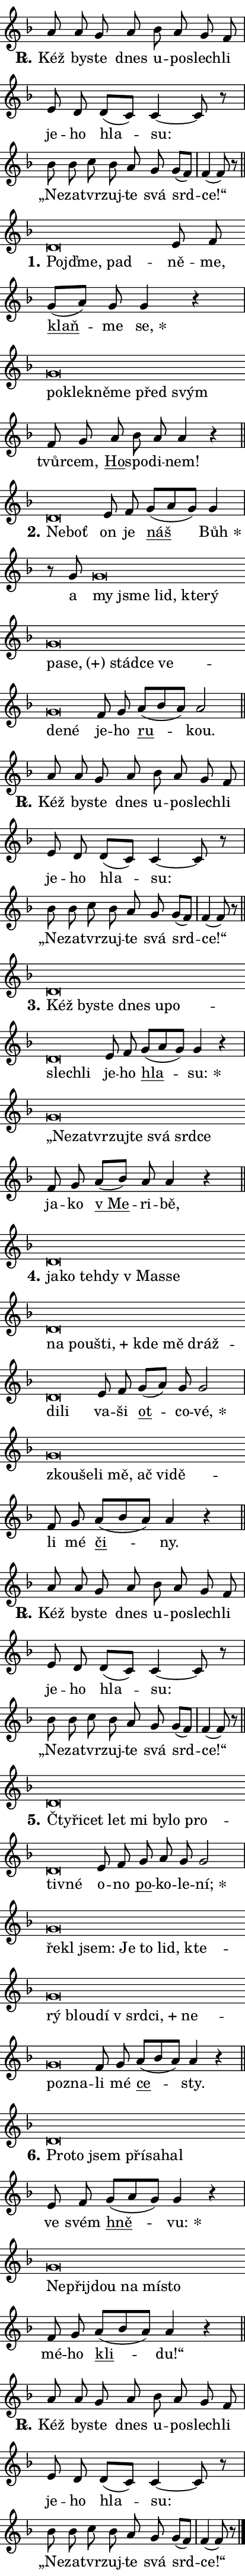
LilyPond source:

\version "2.22.1"
\header { tagline = "" }
\paper {
  indent = 0\cm
  top-margin = 0\cm
  right-margin = 0\cm
  bottom-margin = 0\cm
  left-margin = 0\cm
  paper-width = 7\cm
  page-breaking = #ly:one-page-breaking
  system-system-spacing.basic-distance = #11
  score-system-spacing.basic-distance = #11
  ragged-last = ##f
}


%% Author: Thomas Morley
%% https://lists.gnu.org/archive/html/lilypond-user/2020-05/msg00002.html
#(define (line-position grob)
"Returns position of @var[grob} in current system:
   @code{'start}, if at first time-step
   @code{'end}, if at last time-step
   @code{'middle} otherwise
"
  (let* ((col (ly:item-get-column grob))
         (ln (ly:grob-object col 'left-neighbor))
         (rn (ly:grob-object col 'right-neighbor))
         (col-to-check-left (if (ly:grob? ln) ln col))
         (col-to-check-right (if (ly:grob? rn) rn col))
         (break-dir-left
           (and
             (ly:grob-property col-to-check-left 'non-musical #f)
             (ly:item-break-dir col-to-check-left)))
         (break-dir-right
           (and
             (ly:grob-property col-to-check-right 'non-musical #f)
             (ly:item-break-dir col-to-check-right))))
        (cond ((eqv? 1 break-dir-left) 'start)
              ((eqv? -1 break-dir-right) 'end)
              (else 'middle))))

#(define (tranparent-at-line-position vctor)
  (lambda (grob)
  "Relying on @code{line-position} select the relevant enry from @var{vctor}.
Used to determine transparency,"
    (case (line-position grob)
      ((end) (not (vector-ref vctor 0)))
      ((middle) (not (vector-ref vctor 1)))
      ((start) (not (vector-ref vctor 2))))))

noteHeadBreakVisibility =
#(define-music-function (break-visibility)(vector?)
"Makes @code{NoteHead}s transparent relying on @var{break-visibility}"
#{
  \override NoteHead.transparent =
    #(tranparent-at-line-position break-visibility)
#})

#(define delete-ledgers-for-transparent-note-heads
  (lambda (grob)
    "Reads whether a @code{NoteHead} is transparent.
If so this @code{NoteHead} is removed from @code{'note-heads} from
@var{grob}, which is supposed to be @code{LedgerLineSpanner}.
As a result ledgers are not printed for this @code{NoteHead}"
    (let* ((nhds-array (ly:grob-object grob 'note-heads))
           (nhds-list
             (if (ly:grob-array? nhds-array)
                 (ly:grob-array->list nhds-array)
                 '()))
           ;; Relies on the transparent-property being done before
           ;; Staff.LedgerLineSpanner.after-line-breaking is executed.
           ;; This is fragile ...
           (to-keep
             (remove
               (lambda (nhd)
                 (ly:grob-property nhd 'transparent #f))
               nhds-list)))
      ;; TODO find a better method to iterate over grob-arrays, similiar
      ;; to filter/remove etc for lists
      ;; For now rebuilt from scratch
      (set! (ly:grob-object grob 'note-heads)  '())
      (for-each
        (lambda (nhd)
          (ly:pointer-group-interface::add-grob grob 'note-heads nhd))
        to-keep))))

hideNotes = {
  \noteHeadBreakVisibility #begin-of-line-visible
}
unHideNotes = {
  \noteHeadBreakVisibility #all-visible
}

% work-around for resetting accidentals
% https://lilypond.org/doc/v2.23/Documentation/notation/displaying-rhythms#unmetered-music
cadenzaMeasure = {
  \cadenzaOff
  \partial 1024 s1024
  \cadenzaOn
}

#(define-markup-command (accent layout props text) (markup?)
  "Underline accented syllable"
  (interpret-markup layout props
    #{\markup \override #'(offset . 4.3) \underline { #text }#}))

responsum = \markup \concat {
  "R" \hspace #-1.05 \path #0.1 #'((moveto 0 0.07) (lineto 0.9 0.8)) \hspace #0.05 "."
}

\layout {
    \context {
        \Staff
        \remove "Time_signature_engraver"
        \override LedgerLineSpanner.after-line-breaking = #delete-ledgers-for-transparent-note-heads
    }
    \context {
        \Voice {
            \override NoteHead.output-attributes = #'((class . "notehead"))
            \override Hairpin.height = #0.55
        }
    }
    \context {
        \Lyrics {
            \override StanzaNumber.output-attributes = #'((class . "stanzanumber"))
            \override LyricSpace.minimum-distance = #0.9
            \override LyricText.font-name = #"TeX Gyre Schola"
            \override LyricText.font-size = 1
            \override StanzaNumber.font-name = #"TeX Gyre Schola Bold"
            \override StanzaNumber.font-size = 1
        }
    }
}

% magnetic-lyrics.ily
%
%   written by
%     Jean Abou Samra <jean@abou-samra.fr>
%     Werner Lemberg <wl@gnu.org>
%
%   adapted by
%     Jiri Hon <jiri.hon@gmail.com>
%
% Version 2022-Apr-15

% https://www.mail-archive.com/lilypond-user@gnu.org/msg149350.html

#(define (Left_hyphen_pointer_engraver context)
   "Collect syllable-hyphen-syllable occurrences in lyrics and store
them in properties.  This engraver only looks to the left.  For
example, if the lyrics input is @code{foo -- bar}, it does the
following.

@itemize @bullet
@item
Set the @code{text} property of the @code{LyricHyphen} grob between
@q{foo} and @q{bar} to @code{foo}.

@item
Set the @code{left-hyphen} property of the @code{LyricText} grob with
text @q{foo} to the @code{LyricHyphen} grob between @q{foo} and
@q{bar}.
@end itemize

Use this auxiliary engraver in combination with the
@code{lyric-@/text::@/apply-@/magnetic-@/offset!} hook."
   (let ((hyphen #f)
         (text #f))
     (make-engraver
      (acknowledgers
       ((lyric-syllable-interface engraver grob source-engraver)
        (set! text grob)))
      (end-acknowledgers
       ((lyric-hyphen-interface engraver grob source-engraver)
        ;(when (not (grob::has-interface grob 'lyric-space-interface))
          (set! hyphen grob)));)
      ((stop-translation-timestep engraver)
       (when (and text hyphen)
         (ly:grob-set-object! text 'left-hyphen hyphen))
       (set! text #f)
       (set! hyphen #f)))))

#(define (lyric-text::apply-magnetic-offset! grob)
   "If the space between two syllables is less than the value in
property @code{LyricText@/.details@/.squash-threshold}, move the right
syllable to the left so that it gets concatenated with the left
syllable.

Use this function as a hook for
@code{LyricText@/.after-@/line-@/breaking} if the
@code{Left_@/hyphen_@/pointer_@/engraver} is active."
   (let ((hyphen (ly:grob-object grob 'left-hyphen #f)))
     (when hyphen
       (let ((left-text (ly:spanner-bound hyphen LEFT)))
         (when (grob::has-interface left-text 'lyric-syllable-interface)
           (let* ((common (ly:grob-common-refpoint grob left-text X))
                  (this-x-ext (ly:grob-extent grob common X))
                  (left-x-ext
                   (begin
                     ;; Trigger magnetism for left-text.
                     (ly:grob-property left-text 'after-line-breaking)
                     (ly:grob-extent left-text common X)))
                  ;; `delta` is the gap width between two syllables.
                  (delta (- (interval-start this-x-ext)
                            (interval-end left-x-ext)))
                  (details (ly:grob-property grob 'details))
                  (threshold (assoc-get 'squash-threshold details 0.2)))
             (when (< delta threshold)
               (let* (;; We have to manipulate the input text so that
                      ;; ligatures crossing syllable boundaries are not
                      ;; disabled.  For languages based on the Latin
                      ;; script this is essentially a beautification.
                      ;; However, for non-Western scripts it can be a
                      ;; necessity.
                      (lt (ly:grob-property left-text 'text))
                      (rt (ly:grob-property grob 'text))
                      (is-space (grob::has-interface hyphen 'lyric-space-interface))
                      (space (if is-space " " ""))
                      (space-markup (grob-interpret-markup grob " "))
                      (space-size (interval-length (ly:stencil-extent space-markup X)))
                      (extra-delta (if is-space space-size 0))
                      ;; Append new syllable.
                      (ltrt-space (if (and (string? lt) (string? rt))
                                (string-append lt space rt)
                                (make-concat-markup (list lt space rt))))
                      ;; Right-align `ltrt` to the right side.
                      (ltrt-space-markup (grob-interpret-markup
                               grob
                               (make-translate-markup
                                (cons (interval-length this-x-ext) 0)
                                (make-right-align-markup ltrt-space)))))
                 (begin
                   ;; Don't print `left-text`.
                   (ly:grob-set-property! left-text 'stencil #f)
                   ;; Set text and stencil (which holds all collected
                   ;; syllables so far) and shift it to the left.
                   (ly:grob-set-property! grob 'text ltrt-space)
                   (ly:grob-set-property! grob 'stencil ltrt-space-markup)
                   (ly:grob-translate-axis! grob (- (- delta extra-delta)) X))))))))))


#(define (lyric-hyphen::displace-bounds-first grob)
   ;; Make very sure this callback isn't triggered too early.
   (let ((left (ly:spanner-bound grob LEFT))
         (right (ly:spanner-bound grob RIGHT)))
     (ly:grob-property left 'after-line-breaking)
     (ly:grob-property right 'after-line-breaking)
     (ly:lyric-hyphen::print grob)))

squashThreshold = #0.4

\layout {
  \context {
    \Lyrics
    \consists #Left_hyphen_pointer_engraver
    \override LyricText.after-line-breaking =
      #lyric-text::apply-magnetic-offset!
    \override LyricHyphen.stencil = #lyric-hyphen::displace-bounds-first
    \override LyricText.details.squash-threshold = \squashThreshold
    \override LyricHyphen.minimum-distance = 0
    \override LyricHyphen.minimum-length = \squashThreshold
  }
}

squash = \override LyricText.details.squash-threshold = 9999
unSquash = \override LyricText.details.squash-threshold = \squashThreshold

left = \override LyricText.self-alignment-X = #LEFT
unLeft = \revert LyricText.self-alignment-X

starOffset = #(lambda (grob) 
                (let ((x_offset (ly:self-alignment-interface::aligned-on-x-parent grob)))
                  (if (= x_offset 0) 0 (+ x_offset 1.2))))

star = #(define-music-function (syllable)(string?)
"Append star separator at the end of a syllable"
#{
  \once \override LyricText.X-offset = #starOffset
  \lyricmode { \markup {
    #syllable
    \override #'((font-name . "TeX Gyre Schola Bold")) \hspace #0.2 \lower #0.65 \larger "*"
  } }
#})

starAccent = #(define-music-function (syllable)(string?)
"Append star separator at the end of a syllable and make accent"
#{
  \once \override LyricText.X-offset = #starOffset
  \lyricmode { \markup {
    \accent #syllable
    \override #'((font-name . "TeX Gyre Schola Bold")) \hspace #0.2 \lower #0.65 \larger "*"
  } }
#})

breath = #(define-music-function (syllable)(string?)
"Append breathing indicator at the end of a syllable"
#{
  \lyricmode { \markup { #syllable "+" } }
#})

optionalBreath = #(define-music-function (syllable)(string?)
"Append optional breathing indicator at the end of a syllable"
#{
  \lyricmode { \markup { #syllable "(+)" } }
#})


\score {
    <<
        \new Voice = "melody" { \cadenzaOn \key f \major \relative { a'8 a g a bes a g f \cadenzaMeasure \bar "|" e d \bar "" d[( c)] c4~ c8 r8 \cadenzaMeasure \bar "|" bes' bes c bes a g g[( f)] \cadenzaMeasure \bar "|" f4( f8)] r \cadenzaMeasure \bar "||" \break }
\relative { d'\breve*1/16 \hideNotes \breve*1/16 \breve*1/16 \bar "" \unHideNotes e8 f \bar "" g[( a)] g g4 r \cadenzaMeasure \bar "|" g\breve*1/16 \hideNotes \breve*1/16 \bar "" \breve*1/16 \bar "" \breve*1/16 \bar "" \breve*1/16 \breve*1/16 \bar "" \unHideNotes f8 g \bar "" a bes a a4 r \cadenzaMeasure \bar "||" \break }
\relative { d'\breve*1/16 \hideNotes \breve*1/16 \bar "" \unHideNotes e8 f \bar "" g[( a g)] g4 \cadenzaMeasure \bar "|" r8 g8 g\breve*1/16 \hideNotes \breve*1/16 \bar "" \breve*1/16 \bar "" \breve*1/16 \bar "" \breve*1/16 \bar "" \breve*1/16 \bar "" \breve*1/16 \bar "" \breve*1/16 \bar "" \breve*1/16 \bar "" \breve*1/16 \bar "" \breve*1/16 \breve*1/16 \bar "" \unHideNotes f8 g \bar "" a[( bes a)] a2 \cadenzaMeasure \bar "||" \break }
\relative { a'8 a g a bes a g f \cadenzaMeasure \bar "|" e d \bar "" d[( c)] c4~ c8 r8 \cadenzaMeasure \bar "|" bes' bes c bes a g g[( f)] \cadenzaMeasure \bar "|" f4( f8)] r \cadenzaMeasure \bar "||" \break }
\relative { d'\breve*1/16 \hideNotes \breve*1/16 \bar "" \breve*1/16 \bar "" \breve*1/16 \bar "" \breve*1/16 \bar "" \breve*1/16 \bar "" \breve*1/16 \breve*1/16 \bar "" \unHideNotes e8 f \bar "" g[( a g)] g4 r \cadenzaMeasure \bar "|" g\breve*1/16 \hideNotes \breve*1/16 \bar "" \breve*1/16 \bar "" \breve*1/16 \bar "" \breve*1/16 \bar "" \breve*1/16 \bar "" \breve*1/16 \breve*1/16 \bar "" \unHideNotes f8 g \bar "" a[( bes)] a a4 r \cadenzaMeasure \bar "||" \break }
\relative { d'\breve*1/16 \hideNotes \breve*1/16 \bar "" \breve*1/16 \bar "" \breve*1/16 \bar "" \breve*1/16 \bar "" \breve*1/16 \bar "" \breve*1/16 \bar "" \breve*1/16 \bar "" \breve*1/16 \bar "" \breve*1/16 \bar "" \breve*1/16 \bar "" \breve*1/16 \bar "" \breve*1/16 \breve*1/16 \bar "" \unHideNotes e8 f \bar "" g[( a)] g g2 \cadenzaMeasure \bar "|" g\breve*1/16 \hideNotes \breve*1/16 \bar "" \breve*1/16 \bar "" \breve*1/16 \bar "" \breve*1/16 \bar "" \breve*1/16 \breve*1/16 \bar "" \unHideNotes f8 g \bar "" a[( bes a)] a4 r \cadenzaMeasure \bar "||" \break }
\relative { a'8 a g a bes a g f \cadenzaMeasure \bar "|" e d \bar "" d[( c)] c4~ c8 r8 \cadenzaMeasure \bar "|" bes' bes c bes a g g[( f)] \cadenzaMeasure \bar "|" f4( f8)] r \cadenzaMeasure \bar "||" \break }
\relative { d'\breve*1/16 \hideNotes \breve*1/16 \bar "" \breve*1/16 \bar "" \breve*1/16 \bar "" \breve*1/16 \bar "" \breve*1/16 \bar "" \breve*1/16 \bar "" \breve*1/16 \bar "" \breve*1/16 \breve*1/16 \bar "" \unHideNotes e8 f \bar "" g a g g2 \cadenzaMeasure \bar "|" g\breve*1/16 \hideNotes \breve*1/16 \bar "" \breve*1/16 \bar "" \breve*1/16 \bar "" \breve*1/16 \bar "" \breve*1/16 \bar "" \breve*1/16 \bar "" \breve*1/16 \bar "" \breve*1/16 \bar "" \breve*1/16 \bar "" \breve*1/16 \bar "" \breve*1/16 \bar "" \breve*1/16 \bar "" \breve*1/16 \breve*1/16 \bar "" \unHideNotes f8 g \bar "" a[( bes a)] a4 r \cadenzaMeasure \bar "||" \break }
\relative { d'\breve*1/16 \hideNotes \breve*1/16 \bar "" \breve*1/16 \bar "" \breve*1/16 \bar "" \breve*1/16 \breve*1/16 \bar "" \unHideNotes e8 f \bar "" g[( a g)] g4 r \cadenzaMeasure \bar "|" g\breve*1/16 \hideNotes \breve*1/16 \bar "" \breve*1/16 \bar "" \breve*1/16 \bar "" \breve*1/16 \breve*1/16 \bar "" \unHideNotes f8 g \bar "" a[( bes a)] a4 r \cadenzaMeasure \bar "||" \break }
\relative { a'8 a g a bes a g f \cadenzaMeasure \bar "|" e d \bar "" d[( c)] c4~ c8 r8 \cadenzaMeasure \bar "|" bes' bes c bes a g g[( f)] \cadenzaMeasure \bar "|" f4( f8)] r \cadenzaMeasure \bar "||" \break } \bar "|." }
        \new Lyrics \lyricsto "melody" { \lyricmode { \set stanza = \responsum
Kéž by -- ste dnes u -- po -- slech -- li je -- ho hla -- su: „Ne -- za -- tvr -- zuj -- te svá srd -- ce!“
\set stanza = "1."
\left Pojď -- \squash me, pad -- \unLeft \unSquash ně -- me, \markup \accent klaň -- me \star se, \left po -- \squash kle -- kně -- me před svým \unLeft \unSquash tvůr -- cem, \markup \accent Ho -- spo -- di -- nem!
\set stanza = "2."
\left Ne -- \squash boť \unLeft \unSquash on je \markup \accent náš \star Bůh a \left my \squash jsme lid, kte -- rý pa -- \optionalBreath se, stád -- ce ve -- de -- né \unLeft \unSquash je -- ho \markup \accent ru -- kou.
\set stanza = \responsum
Kéž by -- ste dnes u -- po -- slech -- li je -- ho hla -- su: „Ne -- za -- tvr -- zuj -- te svá srd -- ce!“
\set stanza = "3."
\left Kéž \squash by -- ste dnes u -- po -- slech -- li \unLeft \unSquash je -- ho \markup \accent hla -- \star su: \left „Ne -- \squash za -- tvr -- zuj -- te svá srd -- ce \unLeft \unSquash ja -- ko \markup \accent "v Me" -- ri -- bě,
\set stanza = "4."
\left ja -- \squash ko teh -- dy "v Ma" -- sse na pou -- \breath "šti," kde mě dráž -- di -- li \unLeft \unSquash va -- ši \markup \accent ot -- co -- \star vé, \left zkou -- \squash še -- li mě, ač vi -- dě -- \unLeft \unSquash li mé \markup \accent či -- ny.
\set stanza = \responsum
Kéž by -- ste dnes u -- po -- slech -- li je -- ho hla -- su: „Ne -- za -- tvr -- zuj -- te svá srd -- ce!“
\set stanza = "5."
\left Čty -- \squash ři -- cet let mi by -- lo pro -- tiv -- né \unLeft \unSquash o -- no \markup \accent po -- ko -- le -- \star ní; \left ře -- \squash kl jsem: Je to lid, kte -- rý blou -- dí "v srd" -- \breath "ci," ne -- po -- zna -- \unLeft \unSquash li mé \markup \accent ce -- sty.
\set stanza = "6."
\left Pro -- \squash to jsem pří -- sa -- hal \unLeft \unSquash ve svém \markup \accent hně -- \star vu: \left Ne -- \squash při -- jdou na mí -- sto \unLeft \unSquash mé -- ho \markup \accent kli -- du!“
\set stanza = \responsum
Kéž by -- ste dnes u -- po -- slech -- li je -- ho hla -- su: „Ne -- za -- tvr -- zuj -- te svá srd -- ce!“ } }
    >>
    \layout {}
}
